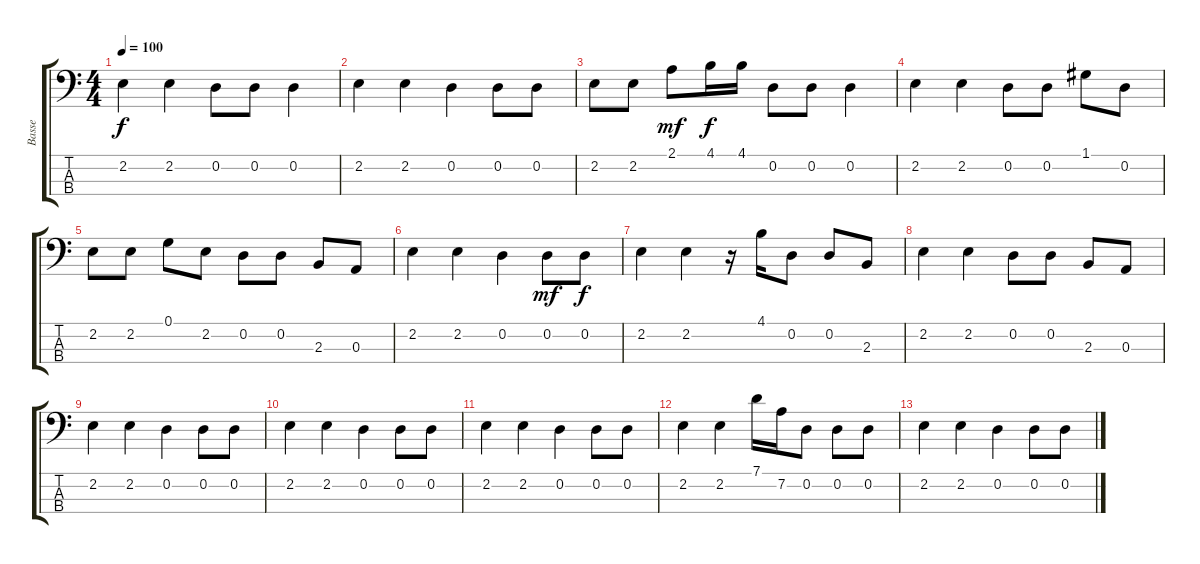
\track ("Basse" "Basse") {instrument electricbassfinger}
\staff {score tabs}
\tuning (G2 D2 A1 E1) {hide}
\ts (4 4)
\tempo 100
\clef f4
\ks c
2.2.4{dy f} 2.2.4 0.2.8 0.2.8 0.2.4 |
2.2.4 2.2.4 0.2.4 0.2.8 0.2.8 |
2.2.8 2.2.8 2.1.8{dy mf} 4.1.16{dy f} 4.1.16 0.2.8 0.2.8 0.2.4 |
2.2.4 2.2.4 0.2.8 0.2.8 1.1.8 0.2.8 |
2.2.8 2.2.8 0.1.8 2.2.8 0.2.8 0.2.8 2.3.8 0.3.8 |
2.2.4 2.2.4 0.2.4 0.2.8{dy mf} 0.2.8{dy f} |
2.2.4 2.2.4 r.16 4.1.16 0.2.8 0.2.8 2.3.8 |
2.2.4 2.2.4 0.2.8 0.2.8 2.3.8 0.3.8 |
2.2.4 2.2.4 0.2.4 0.2.8 0.2.8 |
2.2.4 2.2.4 0.2.4 0.2.8 0.2.8 |
2.2.4 2.2.4 0.2.4 0.2.8 0.2.8 |
2.2.4 2.2.4 7.1.16 7.2.16{volume 4} 0.2.8 0.2.8 0.2.8 |
2.2.4 2.2.4 0.2.4 0.2.8 0.2.8
